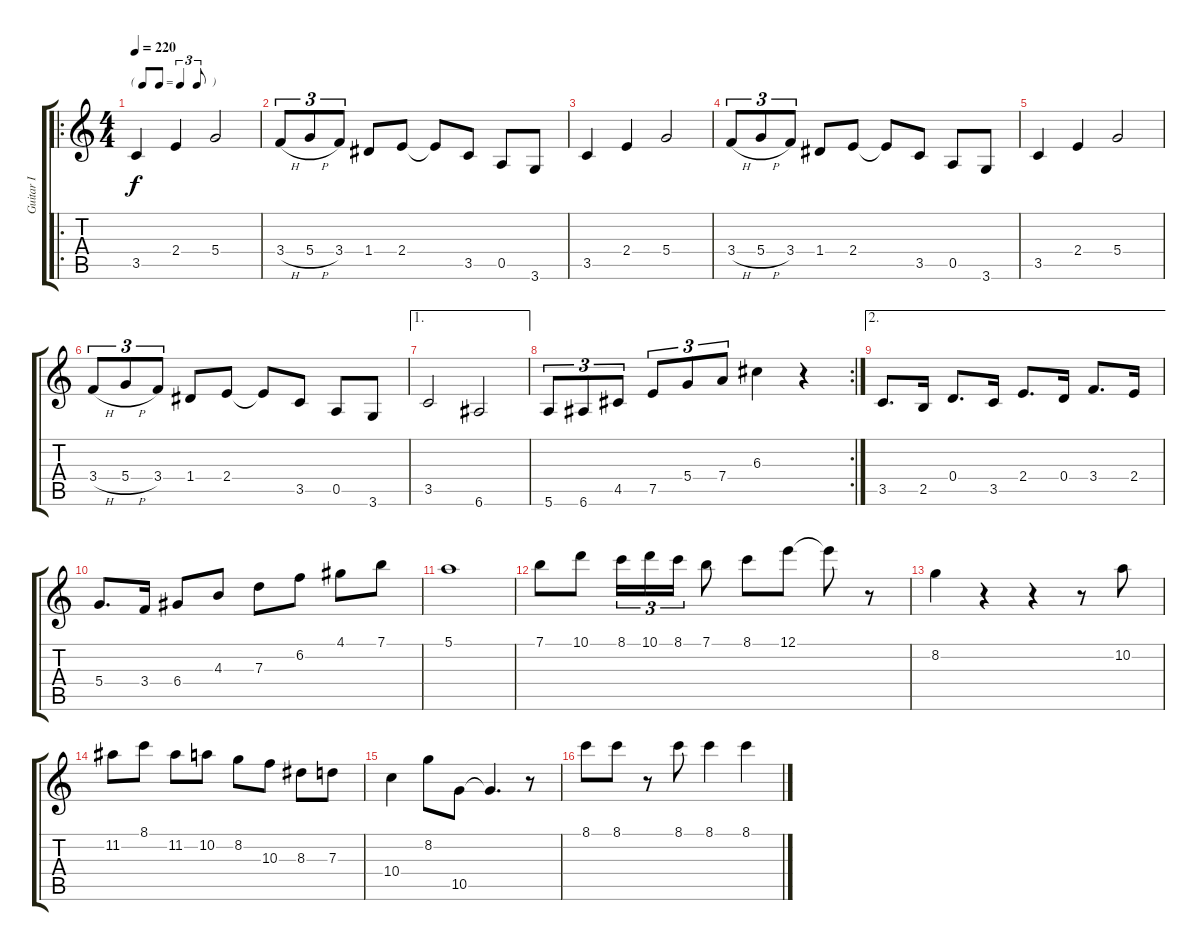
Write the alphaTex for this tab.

\track ("Guitar I" "Guitar I") {instrument acousticguitarsteel}
\staff {score tabs}
\tuning (E4 B3 G3 D3 A2 E2) {hide}
\ro
\ts (4 4)
\tf triplet8th
\tempo 220
\clef g2
\ks c
3.5.4{dy f instrument acousticguitarsteel} 2.4.4 5.4.2 |
3.4{h}.8{tu (3 2)} 5.4{h}.8{tu (3 2)} 3.4.8{tu (3 2)} 1.4.8 2.4.8 2.4{t}.8 3.5.8 0.5.8 3.6.8 |
3.5.4 2.4.4 5.4.2 |
3.4{h}.8{tu (3 2)} 5.4{h}.8{tu (3 2)} 3.4.8{tu (3 2)} 1.4.8 2.4.8 2.4{t}.8 3.5.8 0.5.8 3.6.8 |
3.5.4 2.4.4 5.4.2 |
3.4{h}.8{tu (3 2)} 5.4{h}.8{tu (3 2)} 3.4.8{tu (3 2)} 1.4.8 2.4.8 2.4{t}.8 3.5.8 0.5.8 3.6.8 |
\ae 1
3.5.2 6.6.2 |
\rc 2
5.6.8{tu (3 2)} 6.6.8{tu (3 2)} 4.5.8{tu (3 2)} 7.5.8{tu (3 2)} 5.4.8{tu (3 2)} 7.4.8{tu (3 2)} 6.3.4 r.4 |
\ae 2
3.5.8{d} 2.5.16 0.4.8{d} 3.5.16 2.4.8{d} 0.4.16 3.4.8{d} 2.4.16 |
5.4.8{d} 3.4.16 6.4.8 4.3.8 7.3.8 6.2.8 4.1.8 7.1.8 |
5.1.1 |
7.1.8 10.1.8 8.1.16{tu (3 2)} 10.1.16{tu (3 2)} 8.1.16{tu (3 2)} 7.1.8 8.1.8 12.1.8 12.1{t}.8 r.8 |
8.2.4 r.4 r.4 r.8 10.2.8 |
11.2.8 8.1.8 11.2.8 10.2.8 8.2.8 10.3.8 8.3.8 7.3.8 |
10.4.4 8.2.8 10.5.8 10.5{t}.4{d} r.8 |
8.1.8 8.1.8 r.8 8.1.8 8.1.4 8.1.4
